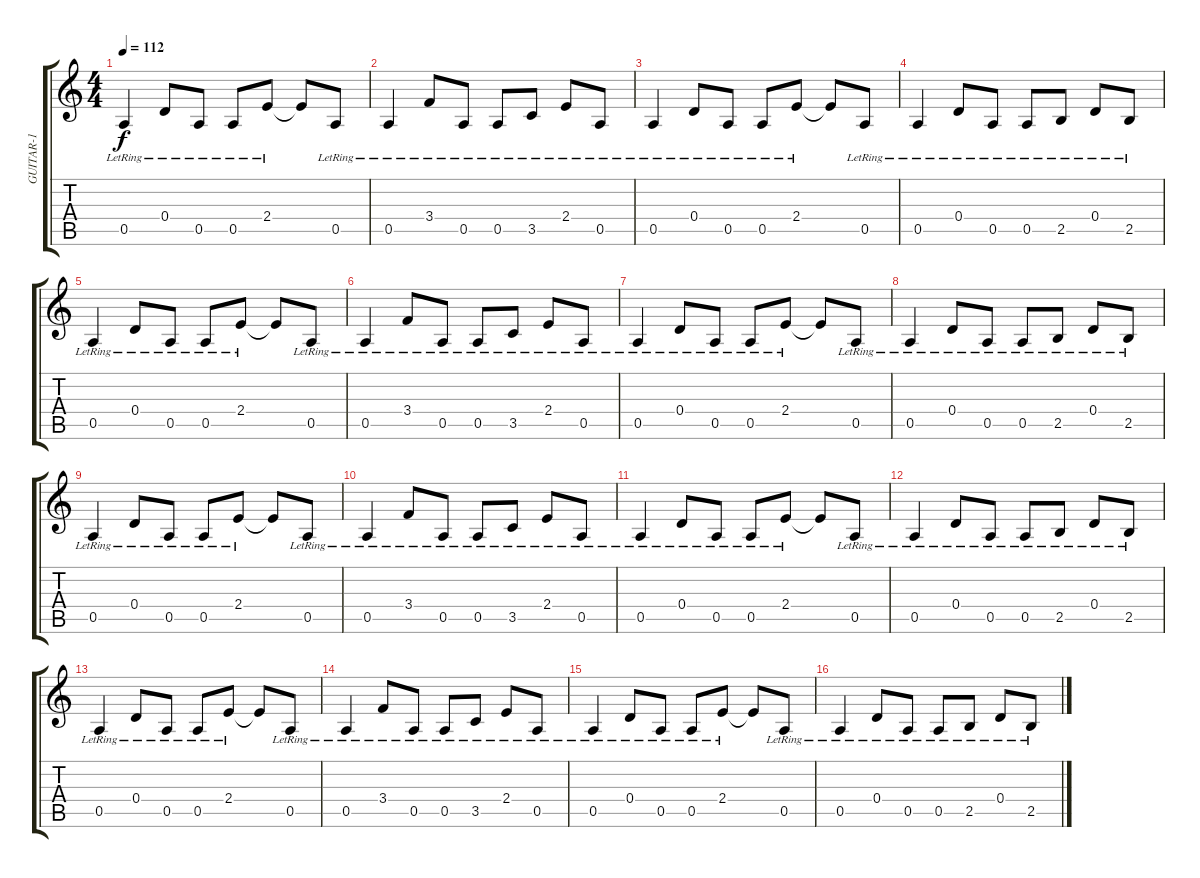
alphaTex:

\track ("GUITAR-1" "GUITAR-1") {instrument acousticguitarsteel}
\staff {score tabs}
\tuning (E4 B3 G3 D3 A2 E2) {hide}
\ts (4 4)
\tempo 112
\clef g2
\ks c
0.5{lr}.4{dy f instrument acousticguitarsteel} 0.4{lr}.8 0.5{lr}.8 0.5{lr}.8 2.4{lr}.8 2.4{t}.8 0.5{lr}.8 |
0.5{lr}.4 3.4{lr}.8 0.5{lr}.8 0.5{lr}.8 3.5{lr}.8 2.4{lr}.8 0.5{lr}.8 |
0.5{lr}.4 0.4{lr}.8 0.5{lr}.8 0.5{lr}.8 2.4{lr}.8 2.4{t}.8 0.5{lr}.8 |
0.5{lr}.4 0.4{lr}.8 0.5{lr}.8 0.5{lr}.8 2.5{lr}.8 0.4{lr}.8 2.5{lr}.8 |
0.5{lr}.4 0.4{lr}.8 0.5{lr}.8 0.5{lr}.8 2.4{lr}.8 2.4{t}.8 0.5{lr}.8 |
0.5{lr}.4 3.4{lr}.8 0.5{lr}.8 0.5{lr}.8 3.5{lr}.8 2.4{lr}.8 0.5{lr}.8 |
0.5{lr}.4 0.4{lr}.8 0.5{lr}.8 0.5{lr}.8 2.4{lr}.8 2.4{t}.8 0.5{lr}.8 |
0.5{lr}.4 0.4{lr}.8 0.5{lr}.8 0.5{lr}.8 2.5{lr}.8 0.4{lr}.8 2.5{lr}.8 |
0.5{lr}.4 0.4{lr}.8 0.5{lr}.8 0.5{lr}.8 2.4{lr}.8 2.4{t}.8 0.5{lr}.8 |
0.5{lr}.4 3.4{lr}.8 0.5{lr}.8 0.5{lr}.8 3.5{lr}.8 2.4{lr}.8 0.5{lr}.8 |
0.5{lr}.4 0.4{lr}.8 0.5{lr}.8 0.5{lr}.8 2.4{lr}.8 2.4{t}.8 0.5{lr}.8 |
0.5{lr}.4 0.4{lr}.8 0.5{lr}.8 0.5{lr}.8 2.5{lr}.8 0.4{lr}.8 2.5{lr}.8 |
0.5{lr}.4 0.4{lr}.8 0.5{lr}.8 0.5{lr}.8 2.4{lr}.8 2.4{t}.8 0.5{lr}.8 |
0.5{lr}.4 3.4{lr}.8 0.5{lr}.8 0.5{lr}.8 3.5{lr}.8 2.4{lr}.8 0.5{lr}.8 |
0.5{lr}.4 0.4{lr}.8 0.5{lr}.8 0.5{lr}.8 2.4{lr}.8 2.4{t}.8 0.5{lr}.8 |
0.5{lr}.4 0.4{lr}.8 0.5{lr}.8 0.5{lr}.8 2.5{lr}.8 0.4{lr}.8 2.5{lr}.8
